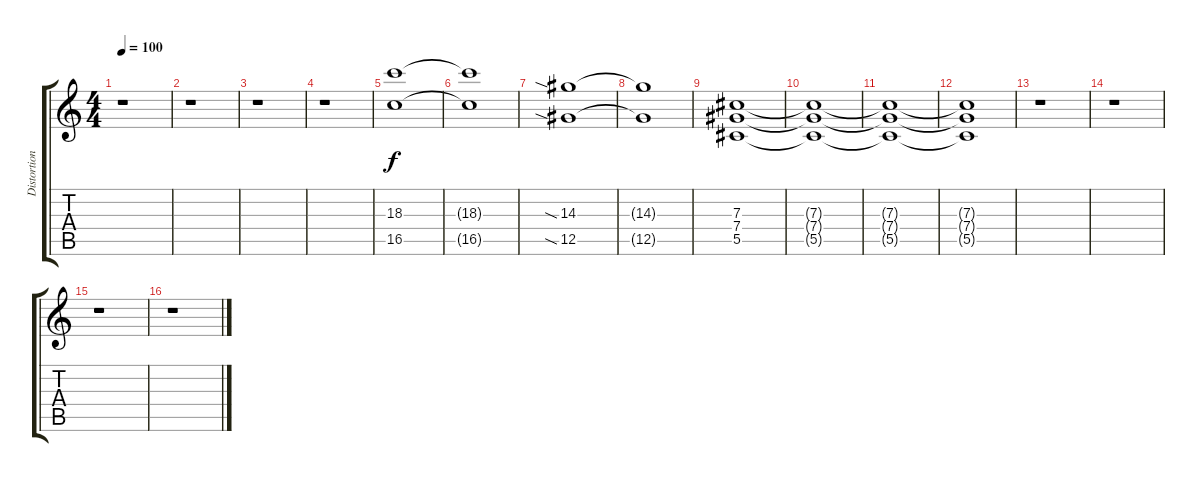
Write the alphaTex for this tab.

\track ("Distortion Guitar 1" "Distortion") {instrument distortionguitar}
\staff {score tabs}
\tuning (Eb4 Bb3 Gb3 Db3 Ab2 Eb2) {hide}
\ts (4 4)
\tempo 100
\clef g2
\ks c
r.1{dy f} |
r.1 |
r.1 |
r.1 |
(18.3 16.5).1 |
(18.3{t} 16.5{t}).1 |
(14.3{sia} 12.5{sia}).1 |
(14.3{t} 12.5{t}).1 |
(7.3 7.4 5.5).1 |
(7.3{t} 7.4{t} 5.5{t}).1 |
(7.3{t} 7.4{t} 5.5{t}).1 |
(7.3{t} 7.4{t} 5.5{t}).1 |
r.1 |
r.1 |
r.1 |
r.1
